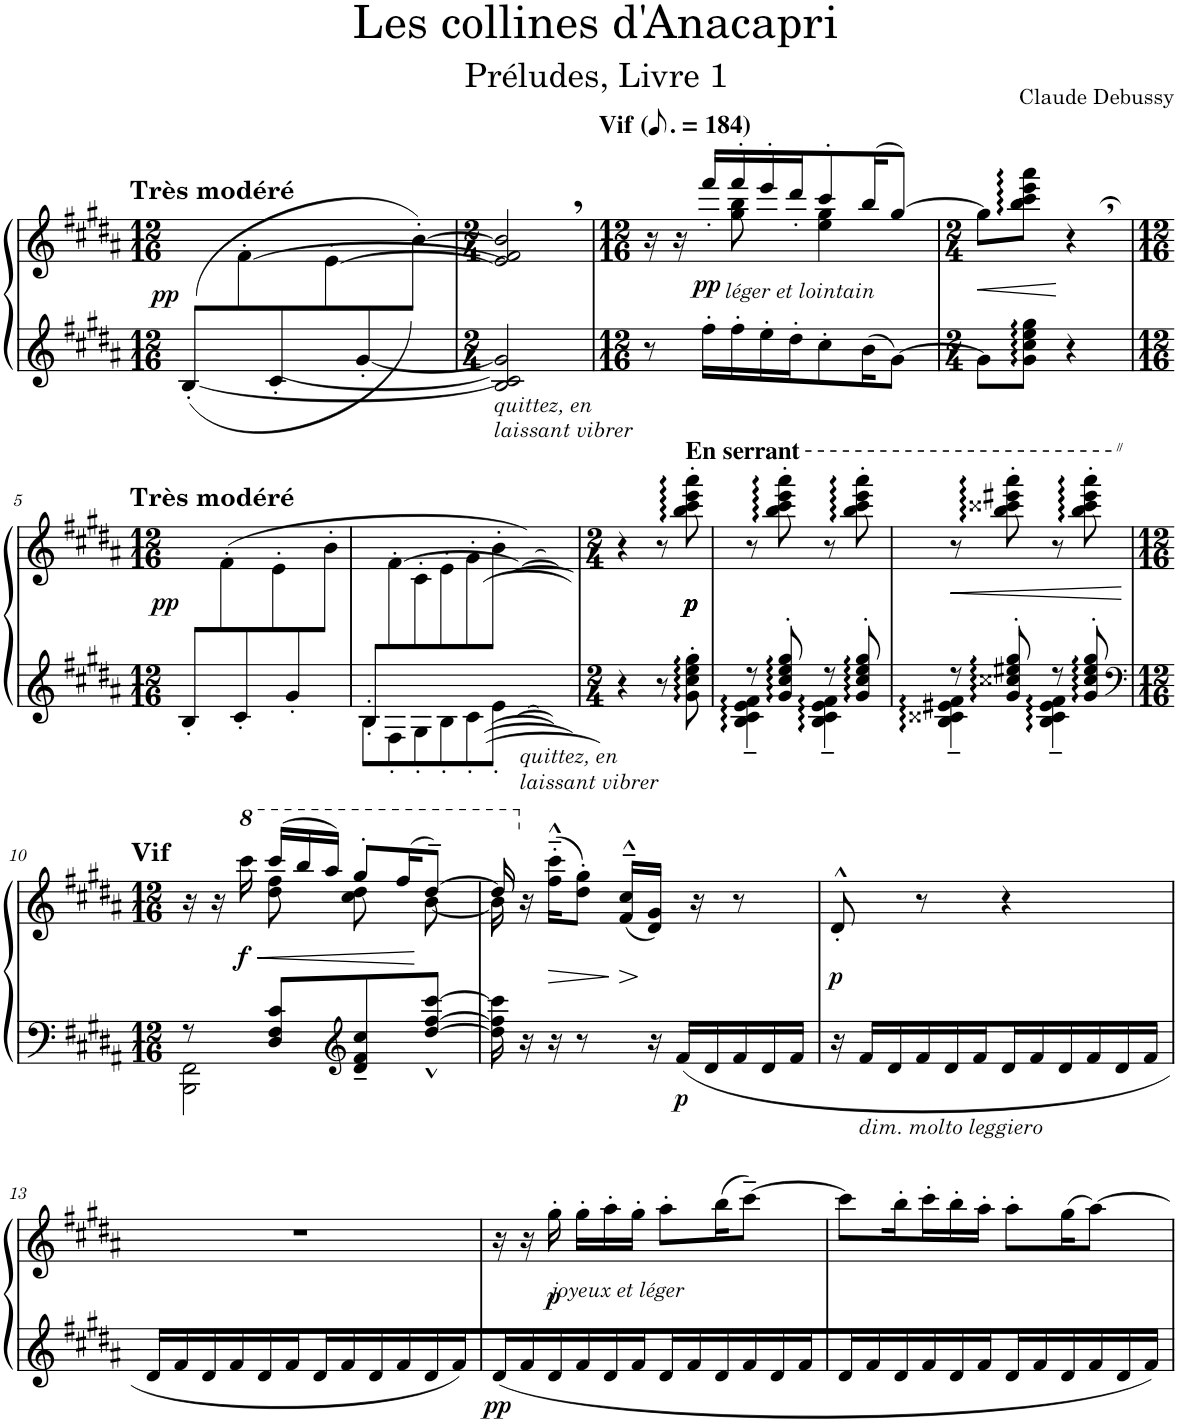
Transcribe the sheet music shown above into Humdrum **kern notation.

**kern	**kern	**dynam
*part1	*part1	*part1
*staff2	*staff1	*staff1/2
*I"Piano	*	*
*I'Pno.	*	*
*clefG2	*clefG2	*
*k[f#c#g#d#a#]	*k[f#c#g#d#a#]	*
*M12/16	*M12/16	*
=1	=1	=1
*^	*	*
!	!	!LO:TX:a:B:t=Très modéré	!
!	!	!	!LO:DY:b
((<[8B'/L	2.ryy	8ryy	pp
8ryy	.	[8f#'\	.
[8c#'/	.	8ryy	.
8ryy	.	[8e'\	.
[8g#'/	.	8ryy	.
8ryy	.	[8b'\J))	.
*v	*v	*	*
=2	=2	=2
*M2/4	*M2/4	*
!LO:TX:b:i:t=quittez, en	!	!
!LO:TX:b:t=laissant vibrer	!	!
2B/] 2c#/] 2g#/]	2e/], 2f#/], 2b/],	.
=3	=3	=3
*M12/16	*M12/16	*
*	*MM138	*
*	*^	*
!	!LO:TX:a:B:t=Vif	!	!
8r	16r	8.ryy	.
.	16r	.	.
!	!LO:TX:b:i:t=léger et lointain	!	!
!	!	!	!LO:DY:b
16ff#'\LL	16fff#'/LL	.	pp
16ff#'\	16fff#'/	8gg#\ 8bb\	.
16ee'\	16eee'/	.	.
16dd#'\J	16ddd#'/J	16ryy	.
8cc#'\	8ccc#'/	4ee\ 4gg#\	.
16b\K	(16bb/K	.	.
[8.g#\J	[8.gg#/J)	.	.
.	.	8ryy	.
*	*v	*v	*
=4	=4	=4
*M2/4	*M2/4	*
*	*^	*
!	!	!	!LO:HP:b
*	*v	*v	*
8g#\L]	8gg#\L]	<
8g#\ 8cc#\ 8ee\ 8gg#\J	8bb\ 8ccc#\ 8eee\ 8aaa#\J	.
4r	4r	[
!!LO:LB:g=z
=5	=5	=5
*M12/16	*M12/16	*
*^	*	*
!	!	!LO:TX:a:B:t=Très modéré	!
!	!	!	!LO:DY:b
8B'/L	2.ryy	8ryy	pp
8ryy	.	(>8f#'\	.
8c#'/	.	8ryy	.
8ryy	.	8e'\	.
8g#'/	.	8ryy	.
8ryy	.	8b'\J	.
=6	=6	=6	=6
8B'/L	8B'\L	8ryy	.
1ryy	[8F#'<\	[8f#'\	.
.	[8G#'<\	[8c#'\	.
.	[8B'<\	[8e'\	.
.	[8c#'<\	[8g#'\	.
.	[8e'<\J	[8b'\J	.
!	!LO:TX:b:i:t=quittez, en	!	!
!	!LO:TX:b:t=laissant vibrer	!	!
.	2F#] 2G#] 2B] 2c#] 2e]	2c#] 2e] 2f#] 2g#] 2b])	.
8ryy	.	.	.
*v	*v	*	*
=7	=7	=7
*M2/4	*M2/4	*
4r	4r	.
8r	8r	.
!	!LO:TX:a:t=En serrant	!
!	!	!LO:DY:b
!	!	!LO:DY:n=1:b
!	!	!LO:DY:n=2:b
!	!	!LO:DY:n=3:b
8g#\' 8cc#\' 8ee\' 8gg#\'	8bb\' 8ccc#\' 8eee\' 8aaa#\'	p p p p
=8	=8	=8
*^	*	*
8r	4B\~ 4c#\~ 4e\~ 4f#\~	8r	.
8g#/' 8cc#/' 8ee/' 8gg#/'	.	8bb\' 8ccc#\' 8eee\' 8aaa#\'	.
8r	4B\~ 4c#\~ 4e\~ 4f#\~	8r	.
8g#/' 8cc#/' 8ee/' 8gg#/'	.	8bb\' 8ccc#\' 8eee\' 8aaa#\'	.
=9	=9	=9	=9
!	!	!	!LO:HP:b
8r	4B\~ 4c##X\~ 4e#X\~ 4f#\~	8r	<
8g#/' 8cc##X/' 8ee#X/' 8gg#/'	.	8bb\' 8ccc##X\' 8eee#X\' 8aaa#\'	.
8r	4B\~ 4c##\~ 4e#\~ 4f#\~	8r	.
8g#/' 8cc##/' 8ee#/' 8gg#/'	.	8bb\' 8ccc##\' 8eee#\' 8aaa#\'	.
*v	*v	*	*
.	.	[
!	!LO:TX:a:t=<sym>caesura</sym>	!
!!LO:LB:g=z
=10	=10	=10
*clefF4	*	*
*M12/16	*M12/16	*
*^	*^	*
!	!	!LO:TX:a:B:t=Vif	!	!
8.r	2.BBB\ 2.FF#\	16r	8.ryy	.
.	.	16r	.	.
!	!	!	!	!LO:HP:b
!	!	!	!	!LO:DY:n=1:b
.	.	16cccc#\	.	< f
*	*	*8va	*	*
8.D#/ 8.F#/ 8.c#/L	.	(16cccc#/LL	8ddd#\ 8fff#\	.
.	.	16bbb/	.	.
.	.	16aaa#/JJ)	16ryy	.
*clefG2	*	*	*	*
8.d#/~< 8.f#/~< 8.cc#/~<	.	8ggg#'/L	8ccc#\ 8ddd#\	.
.	.	(16fff#/K	16ryy	.
[8.dd#/^^ [8.ff#/^^ [8.ccc#/^^J	.	[8.ddd#~/J)	[8.bb\	[
*v	*v	*	*	*
=11	=11	=11	=11
16dd#\] 16ff#\] 16ccc#\]	16ddd#/]	16bb\]	.
*	*X8va	*	*
16r	16r	2ryy	.
!	!	!	!LO:HP:b
16r	(16ff#\'>~>^^ 16ccc#\'>~>^^KL	.	>
8.r	8dd#\'> 8gg#\'>J)	.	.
!	!	!	!LO:HP:n=1:b
.	(<16f#/~>^^ 16cc#/~>^^LL	.	] >
16r	16.d#/ 16.g#/JJ)	.	]
!	!	!	!LO:DY:b=2
16f#/LL	.	.	p
.	16.r	.	.
16d#/	.	.	.
16f#/	8.r	8.ryy	.
16d#/	.	.	.
16f#/JJ	.	.	.
*	*v	*v	*
=12	=12	=12
!	!	!LO:DY:b
16r	8.d#'^^/	p
!LO:TX:b:i:t=dim. molto leggiero	!	!
16f#/LL	.	.
16d#/	.	.
16f#/	8.r	.
16d#/	.	.
16f#/J	.	.
16d#/L	4.r	.
16f#/	.	.
16d#/	.	.
16f#/	.	.
16d#/	.	.
16f#/JJ	.	.
!!LO:LB:g=z
=13	=13	=13
16d#/LL	2.r	.
16f#/	.	.
16d#/	.	.
16f#/	.	.
16d#/	.	.
16f#/J	.	.
16d#/L	.	.
16f#/	.	.
16d#/	.	.
16f#/	.	.
16d#/	.	.
16f#/J	.	.
=14	=14	=14
!	!	!LO:DY:b=2
16d#/L	16r	pp
16f#/	16r	.
!	!LO:TX:b:i:t=joyeux et léger	!
!	!	!LO:DY:b
16d#/	16gg#'\	p
16f#/	16gg#'\LL	.
16d#/	16aa#'\	.
16f#/J	16gg#'\JJ	.
16d#/L	8aa#'\L	.
16f#/	.	.
16d#/	(16bb\K	.
16f#/	[8.ccc#~\J)	.
16d#/	.	.
16f#/J	.	.
=15	=15	=15
16d#/L	8ccc#\L]	.
16f#/	.	.
16d#/	16bb'\L	.
16f#/	16ccc#'\L	.
16d#/	16bb'\	.
16f#/J	16aa#'\JJ	.
16d#/L	8aa#'\L	.
16f#/	.	.
16d#/	(16gg#\K	.
16f#/	[8.aa#\J)	.
16d#/	.	.
16f#/JJ	.	.
=	=	=
*-	*-	*-
